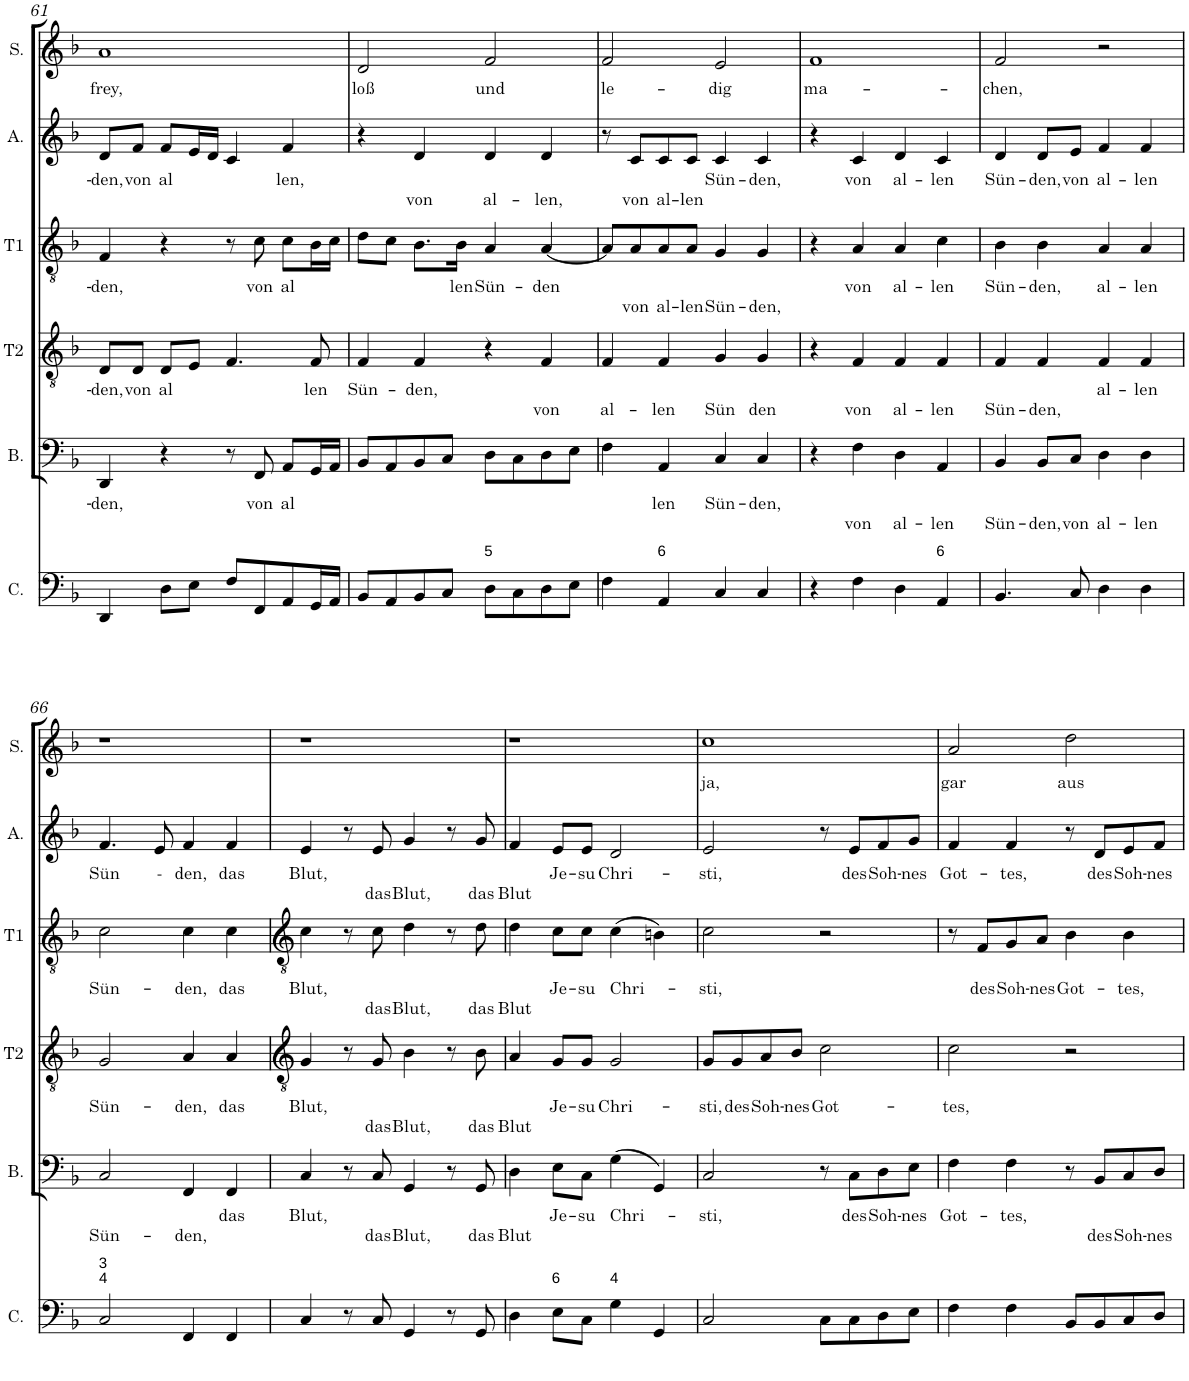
**kern	**kern	**text	**text	**kern	**text	**text	**kern	**text	**text	**kern	**text	**text	**kern	**text
*part6	*part5	*part5	*part5	*part4	*part4	*part4	*part3	*part3	*part3	*part2	*part2	*part2	*part1	*part1
*staff6	*staff5	*staff5	*staff5	*staff4	*staff4	*staff4	*staff3	*staff3	*staff3	*staff2	*staff2	*staff2	*staff1	*staff1
*I"Continuo	*I"Basso	*	*	*I"Tenor II	*	*	*I"Tenor I	*	*	*I"Alto	*	*	*I"Soprane	*
*I'C.	*I'B.	*	*	*I'T2	*	*	*I'T1	*	*	*I'A.	*	*	*I'S.	*
!!LO:PB:g=z
*clefF4	*clefF4	*	*	*clefGv2	*	*	*clefGv2	*	*	*clefG2	*	*	*clefG2	*
*	*Trd7c12	*	*	*	*	*	*	*	*	*	*	*	*	*
*k[b-]	*k[b-]	*	*	*k[b-]	*	*	*k[b-]	*	*	*k[b-]	*	*	*k[b-]	*
*F:	*F:	*	*	*F:	*	*	*F:	*	*	*F:	*	*	*F:	*
*M4/4	*M4/4	*	*	*M4/4	*	*	*M4/4	*	*	*M4/4	*	*	*M4/4	*
=61	=61	=61	=61	=61	=61	=61	=61	=61	=61	=61	=61	=61	=61	=61
!	!	!LO:LY:b	!	!	!LO:LY:b	!	!	!LO:LY:b	!	!	!LO:LY:b	!	!	!LO:LY:b
4DD/	4DD/	-den,	.	8D/L	-den,	.	4F/	-den,	.	8d/L	-den,	.	1a	frey,
!	!	!	!	!	!LO:LY:b	!	!	!	!	!	!LO:LY:b	!	!	!
.	.	.	.	8D/J	von	.	.	.	.	8f/J	von	.	.	.
!	!	!	!	!	!LO:LY:b	!	!	!	!	!	!LO:LY:b	!	!	!
8D\L	4r	.	.	8D/L	al	.	4r	.	.	8f/L	al	.	.	.
8E\J	.	.	.	8E/J	.	.	.	.	.	16e/L	.	.	.	.
.	.	.	.	.	.	.	.	.	.	16d/JJ	.	.	.	.
8F/L	8r	.	.	4.F/	.	.	8r	.	.	4c/	.	.	.	.
!	!	!LO:LY:b	!	!	!	!	!	!LO:LY:b	!	!	!	!	!	!
8FF/	8FF/	von	.	.	.	.	8c\	von	.	.	.	.	.	.
!	!	!LO:LY:b	!	!	!	!	!	!LO:LY:b	!	!	!LO:LY:b	!	!	!
8AA/	8AA/L	al	.	.	.	.	8c\L	al	.	4f/	len,	.	.	.
!	!	!	!	!	!LO:LY:b	!	!	!	!	!	!	!	!	!
16GG/L	16GG/L	.	.	8F/	len	.	16B-\L	.	.	.	.	.	.	.
16AA/JJ	16AA/JJ	.	.	.	.	.	16c\JJ	.	.	.	.	.	.	.
=62	=62	=62	=62	=62	=62	=62	=62	=62	=62	=62	=62	=62	=62	=62
!	!	!	!	!	!LO:LY:b	!	!	!	!	!	!	!	!	!LO:LY:b
8BB-/L	8BB-/L	.	.	4F/	Sün-	.	8d\L	.	.	4r	.	.	2d/	loß
8AA/	8AA/	.	.	.	.	.	8c\J	.	.	.	.	.	.	.
!	!	!	!	!	!LO:LY:b	!	!	!	!	!	!	!LO:LY:b	!	!
8BB-/	8BB-/	.	.	4F/	-den,	.	8.B-\L	.	.	4d/	.	von	.	.
8C/J	8C/J	.	.	.	.	.	.	.	.	.	.	.	.	.
!	!	!	!	!	!	!	!	!LO:LY:b	!	!	!	!	!	!
.	.	.	.	.	.	.	16B-\Jk	len	.	.	.	.	.	.
!LO:TX:a:t=5	!	!	!	!	!	!	!	!	!	!	!	!	!	!
!	!	!	!	!	!	!	!	!LO:LY:b	!	!	!	!LO:LY:b	!	!LO:LY:b
8D\L	8D\L	.	.	4r	.	.	4A/	Sün-	.	4d/	.	al-	2f/	und
8C\	8C\	.	.	.	.	.	.	.	.	.	.	.	.	.
!	!	!	!	!	!	!LO:LY:b	!	!LO:LY:b	!	!	!	!LO:LY:b	!	!
8D\	8D\	.	.	4F/	.	von	[4A/	-den	.	4d/	.	-len,	.	.
8E\J	8E\J	.	.	.	.	.	.	.	.	.	.	.	.	.
=63	=63	=63	=63	=63	=63	=63	=63	=63	=63	=63	=63	=63	=63	=63
!	!	!	!	!	!	!LO:LY:b	!	!	!	!	!	!	!	!LO:LY:b
4F\	4F\	.	.	4F/	.	al-	8A/L]	.	.	8r	.	.	2f/	le-
!	!	!	!	!	!	!	!	!	!LO:LY:b	!	!	!LO:LY:b	!	!
.	.	.	.	.	.	.	8A/	.	von	8c/L	.	von	.	.
!LO:TX:a:t=6	!	!	!	!	!	!	!	!	!	!	!	!	!	!
!	!	!LO:LY:b	!	!	!	!LO:LY:b	!	!	!LO:LY:b	!	!	!LO:LY:b	!	!
4AA/	4AA/	len	.	4F/	.	-len	8A/	.	al-	8c/	.	al-	.	.
!	!	!	!	!	!	!	!	!	!LO:LY:b	!	!	!LO:LY:b	!	!
.	.	.	.	.	.	.	8A/J	.	-len	8c/J	.	-len	.	.
!	!	!LO:LY:b	!	!	!	!LO:LY:b	!	!	!LO:LY:b	!	!LO:LY:b	!	!	!LO:LY:b
4C/	4C/	Sün-	.	4G/	.	Sün	4G/	.	Sün-	4c/	Sün-	.	2e/	-dig
!	!	!LO:LY:b	!	!	!	!LO:LY:b	!	!	!LO:LY:b	!	!LO:LY:b	!	!	!
4C/	4C/	-den,	.	4G/	.	den	4G/	.	-den,	4c/	-den,	.	.	.
=64	=64	=64	=64	=64	=64	=64	=64	=64	=64	=64	=64	=64	=64	=64
!	!	!	!	!	!	!	!	!	!	!	!	!	!	!LO:LY:b
4r	4r	.	.	4r	.	.	4r	.	.	4r	.	.	1f	ma-
!	!	!	!LO:LY:b	!	!	!LO:LY:b	!	!LO:LY:b	!	!	!LO:LY:b	!	!	!
4F\	4F\	.	von	4F/	.	von	4A/	von	.	4c/	von	.	.	.
!	!	!	!LO:LY:b	!	!	!LO:LY:b	!	!LO:LY:b	!	!	!LO:LY:b	!	!	!
4D\	4D\	.	al-	4F/	.	al-	4A/	al-	.	4d/	al-	.	.	.
!LO:TX:a:t=6	!	!	!	!	!	!	!	!	!	!	!	!	!	!
!	!	!	!LO:LY:b	!	!	!LO:LY:b	!	!LO:LY:b	!	!	!LO:LY:b	!	!	!
4AA/	4AA/	.	-len	4F/	.	-len	4c\	-len	.	4c/	-len	.	.	.
=65	=65	=65	=65	=65	=65	=65	=65	=65	=65	=65	=65	=65	=65	=65
!	!	!	!LO:LY:b	!	!	!LO:LY:b	!	!LO:LY:b	!	!	!LO:LY:b	!	!	!LO:LY:b
4.BB-/	4BB-/	.	Sün-	4F/	.	Sün-	4B-\	Sün-	.	4d/	Sün-	.	2f/	-chen,
!	!	!	!LO:LY:b	!	!	!LO:LY:b	!	!LO:LY:b	!	!	!LO:LY:b	!	!	!
.	8BB-/L	.	-den,	4F/	.	-den,	4B-\	-den,	.	8d/L	-den,	.	.	.
!	!	!	!LO:LY:b	!	!	!	!	!	!	!	!LO:LY:b	!	!	!
8C/	8C/J	.	von	.	.	.	.	.	.	8e/J	von	.	.	.
!	!	!	!LO:LY:b	!	!LO:LY:b	!	!	!LO:LY:b	!	!	!LO:LY:b	!	!	!
4D\	4D\	.	al-	4F/	al-	.	4A/	al-	.	4f/	al-	.	2r	.
!	!	!	!LO:LY:b	!	!LO:LY:b	!	!	!LO:LY:b	!	!	!LO:LY:b	!	!	!
4D\	4D\	.	-len	4F/	-len	.	4A/	-len	.	4f/	-len	.	.	.
!!LO:LB:g=z
=66	=66	=66	=66	=66	=66	=66	=66	=66	=66	=66	=66	=66	=66	=66
!LO:TX:a:t=4	!	!	!	!	!	!	!	!	!	!	!	!	!	!
!LO:TX:a:t=3	!	!	!	!	!	!	!	!	!	!	!	!	!	!
!	!	!	!LO:LY:b	!	!LO:LY:b	!	!	!LO:LY:b	!	!	!LO:LY:b	!	!	!
2C/	2C/	.	Sün-	2G/	Sün-	.	2c\	Sün-	.	4.f/	Sün	.	1r	.
!	!	!	!	!	!	!	!	!	!	!	!LO:LY:b	!	!	!
.	.	.	.	.	.	.	.	.	.	8e/	-	.	.	.
!	!	!	!LO:LY:b	!	!LO:LY:b	!	!	!LO:LY:b	!	!	!LO:LY:b	!	!	!
4FF/	4FF/	.	-den,	4A/	-den,	.	4c\	-den,	.	4f/	den,	.	.	.
!	!	!LO:LY:b	!	!	!LO:LY:b	!	!	!LO:LY:b	!	!	!LO:LY:b	!	!	!
4FF/	4FF/	das	.	4A/	das	.	4c\	das	.	4f/	das	.	.	.
=67	=67	=67	=67	=67	=67	=67	=67	=67	=67	=67	=67	=67	=67	=67
!	!	!LO:LY:b	!	!	!LO:LY:b	!	!	!LO:LY:b	!	!	!LO:LY:b	!	!	!
4C/	4C/	Blut,	.	4G/	Blut,	.	4c\	Blut,	.	4e/	Blut,	.	1r	.
8r	8r	.	.	8r	.	.	8r	.	.	8r	.	.	.	.
!	!	!	!LO:LY:b	!	!	!LO:LY:b	!	!	!LO:LY:b	!	!	!LO:LY:b	!	!
8C/	8C/	.	das	8G/	.	das	8c\	.	das	8e/	.	das	.	.
!	!	!	!LO:LY:b	!	!	!LO:LY:b	!	!	!LO:LY:b	!	!	!LO:LY:b	!	!
4GG/	4GG/	.	Blut,	4B-\	.	Blut,	4d\	.	Blut,	4g/	.	Blut,	.	.
8r	8r	.	.	8r	.	.	8r	.	.	8r	.	.	.	.
!	!	!	!LO:LY:b	!	!	!LO:LY:b	!	!	!LO:LY:b	!	!	!LO:LY:b	!	!
8GG/	8GG/	.	das	8B-\	.	das	8d\	.	das	8g/	.	das	.	.
=68	=68	=68	=68	=68	=68	=68	=68	=68	=68	=68	=68	=68	=68	=68
!	!	!	!LO:LY:b	!	!	!LO:LY:b	!	!	!LO:LY:b	!	!	!LO:LY:b	!	!
4D\	4D\	.	Blut	4A/	.	Blut	4d\	.	Blut	4f/	.	Blut	1r	.
!LO:TX:a:t=6	!	!	!	!	!	!	!	!	!	!	!	!	!	!
!	!	!LO:LY:b	!	!	!LO:LY:b	!	!	!LO:LY:b	!	!	!LO:LY:b	!	!	!
8E\L	8E\L	Je-	.	8G/L	Je-	.	8c\L	Je-	.	8e/L	Je-	.	.	.
!	!	!LO:LY:b	!	!	!LO:LY:b	!	!	!LO:LY:b	!	!	!LO:LY:b	!	!	!
8C\J	8C\J	-su	.	8G/J	-su	.	8c\J	-su	.	8e/J	-su	.	.	.
!LO:TX:a:t=4	!	!	!	!	!	!	!	!	!	!	!	!	!	!
!	!	!LO:LY:b	!	!	!LO:LY:b	!	!	!LO:LY:b	!	!	!LO:LY:b	!	!	!
4G\	(>4G\	Chri-	.	2G/	Chri-	.	(>4c\	Chri-	.	2d/	Chri-	.	.	.
4GG/	4GG/)	.	.	.	.	.	4Bn\)	.	.	.	.	.	.	.
=69	=69	=69	=69	=69	=69	=69	=69	=69	=69	=69	=69	=69	=69	=69
!	!	!LO:LY:b	!	!	!LO:LY:b	!	!	!LO:LY:b	!	!	!LO:LY:b	!	!	!LO:LY:b
2C/	2C/	-sti,	.	8G/L	-sti,	.	2c\	-sti,	.	2e/	-sti,	.	1cc	ja,
!	!	!	!	!	!LO:LY:b	!	!	!	!	!	!	!	!	!
.	.	.	.	8G/	des	.	.	.	.	.	.	.	.	.
!	!	!	!	!	!LO:LY:b	!	!	!	!	!	!	!	!	!
.	.	.	.	8A/	Soh-	.	.	.	.	.	.	.	.	.
!	!	!	!	!	!LO:LY:b	!	!	!	!	!	!	!	!	!
.	.	.	.	8B-/J	-nes	.	.	.	.	.	.	.	.	.
!	!	!	!	!	!LO:LY:b	!	!	!	!	!	!	!	!	!
8C\L	8r	.	.	2c\	Got-	.	2r	.	.	8r	.	.	.	.
!	!	!LO:LY:b	!	!	!	!	!	!	!	!	!LO:LY:b	!	!	!
8C\	8C\L	des	.	.	.	.	.	.	.	8e/L	des	.	.	.
!	!	!LO:LY:b	!	!	!	!	!	!	!	!	!LO:LY:b	!	!	!
8D\	8D\	Soh-	.	.	.	.	.	.	.	8f/	Soh-	.	.	.
!	!	!LO:LY:b	!	!	!	!	!	!	!	!	!LO:LY:b	!	!	!
8E\J	8E\J	-nes	.	.	.	.	.	.	.	8g/J	-nes	.	.	.
=70	=70	=70	=70	=70	=70	=70	=70	=70	=70	=70	=70	=70	=70	=70
!	!	!LO:LY:b	!	!	!LO:LY:b	!	!	!	!	!	!LO:LY:b	!	!	!LO:LY:b
4F\	4F\	Got-	.	2c\	-tes,	.	8r	.	.	4f/	Got-	.	2a/	gar
!	!	!	!	!	!	!	!	!LO:LY:b	!	!	!	!	!	!
.	.	.	.	.	.	.	8F/L	des	.	.	.	.	.	.
!	!	!LO:LY:b	!	!	!	!	!	!LO:LY:b	!	!	!LO:LY:b	!	!	!
4F\	4F\	-tes,	.	.	.	.	8G/	Soh-	.	4f/	-tes,	.	.	.
!	!	!	!	!	!	!	!	!LO:LY:b	!	!	!	!	!	!
.	.	.	.	.	.	.	8A/J	-nes	.	.	.	.	.	.
!	!	!	!	!	!	!	!	!LO:LY:b	!	!	!	!	!	!LO:LY:b
8BB-/L	8r	.	.	2r	.	.	4B-\	Got-	.	8r	.	.	2dd\	aus
!	!	!	!LO:LY:b	!	!	!	!	!	!	!	!LO:LY:b	!	!	!
8BB-/	8BB-/L	.	des	.	.	.	.	.	.	8d/L	des	.	.	.
!	!	!	!LO:LY:b	!	!	!	!	!LO:LY:b	!	!	!LO:LY:b	!	!	!
8C/	8C/	.	Soh-	.	.	.	4B-\	-tes,	.	8e/	Soh-	.	.	.
!	!	!	!LO:LY:b	!	!	!	!	!	!	!	!LO:LY:b	!	!	!
8D/J	8D/J	.	-nes	.	.	.	.	.	.	8f/J	-nes	.	.	.
=	=	=	=	=	=	=	=	=	=	=	=	=	=	=
*-	*-	*-	*-	*-	*-	*-	*-	*-	*-	*-	*-	*-	*-	*-
